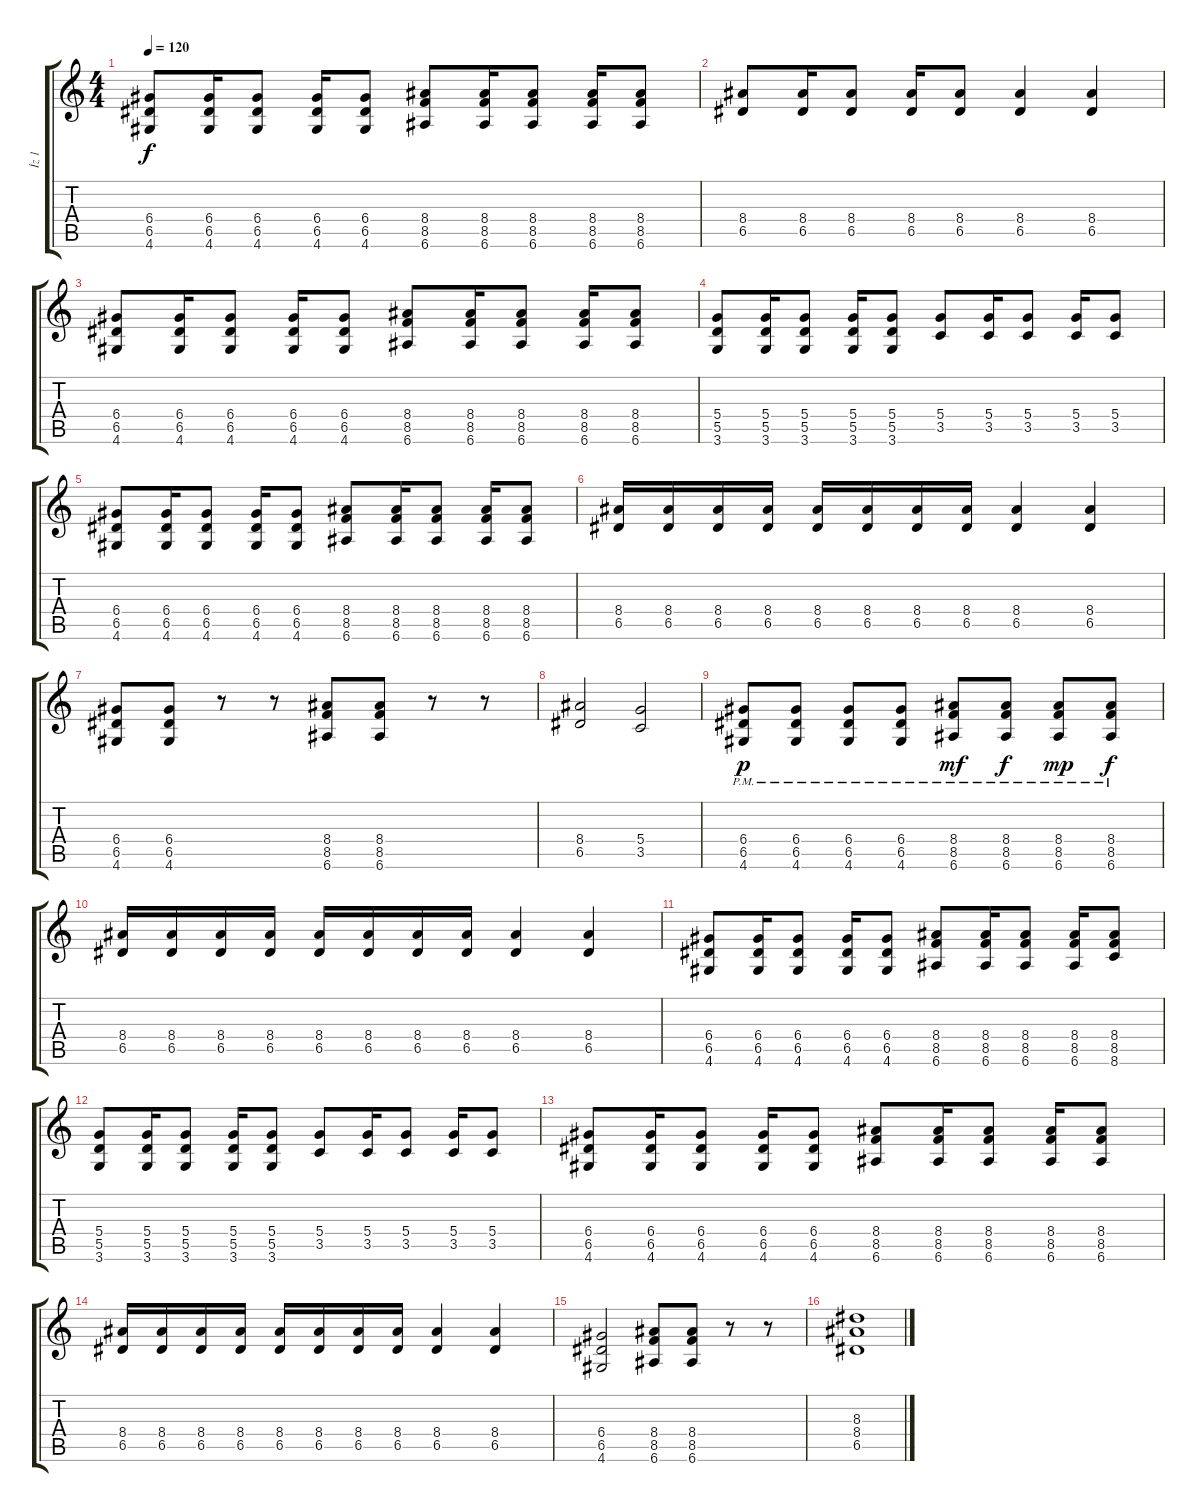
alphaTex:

\track ("İz 1" "İz 1") {instrument overdrivenguitar}
\staff {score tabs}
\tuning (E4 B3 G3 D3 A2 E2) {hide}
\ts (4 4)
\tempo 120
\clef g2
\ks c
(6.4 6.5 4.6).8{dy f} (6.4 6.5 4.6).16 (6.4 6.5 4.6).8 (6.4 6.5 4.6).16 (6.4 6.5 4.6).8 (8.4 8.5 6.6).8 (8.4 8.5 6.6).16 (8.4 8.5 6.6).8 (8.4 8.5 6.6).16 (8.4 8.5 6.6).8 |
(8.4 6.5).8 (8.4 6.5).16 (8.4 6.5).8 (8.4 6.5).16 (8.4 6.5).8 (8.4 6.5).4 (8.4 6.5).4 |
(6.4 6.5 4.6).8 (6.4 6.5 4.6).16 (6.4 6.5 4.6).8 (6.4 6.5 4.6).16 (6.4 6.5 4.6).8 (8.4 8.5 6.6).8 (8.4 8.5 6.6).16 (8.4 8.5 6.6).8 (8.4 8.5 6.6).16 (8.4 8.5 6.6).8 |
(5.4 5.5 3.6).8 (5.4 5.5 3.6).16 (5.4 5.5 3.6).8 (5.4 5.5 3.6).16 (5.4 5.5 3.6).8 (5.4 3.5).8 (5.4 3.5).16 (5.4 3.5).8 (5.4 3.5).16 (5.4 3.5).8 |
(6.4 6.5 4.6).8 (6.4 6.5 4.6).16 (6.4 6.5 4.6).8 (6.4 6.5 4.6).16 (6.4 6.5 4.6).8 (8.4 8.5 6.6).8 (8.4 8.5 6.6).16 (8.4 8.5 6.6).8 (8.4 8.5 6.6).16 (8.4 8.5 6.6).8 |
(8.4 6.5).16 (8.4 6.5).16 (8.4 6.5).16 (8.4 6.5).16 (8.4 6.5).16 (8.4 6.5).16 (8.4 6.5).16 (8.4 6.5).16 (8.4 6.5).4 (8.4 6.5).4 |
(6.4 6.5 4.6).8 (6.4 6.5 4.6).8 r.8 r.8 (8.4 8.5 6.6).8 (8.4 8.5 6.6).8 r.8 r.8 |
(8.4 6.5).2 (5.4 3.5).2 |
(6.4{pm} 6.5{pm} 4.6{pm}).8{dy p} (6.4{pm} 6.5{pm} 4.6{pm}).8 (6.4{pm} 6.5{pm} 4.6{pm}).8 (6.4{pm} 6.5{pm} 4.6{pm}).8 (8.4{pm} 8.5{pm} 6.6{pm}).8{dy mf} (8.4{pm} 8.5{pm} 6.6{pm}).8{dy f} (8.4{pm} 8.5{pm} 6.6{pm}).8{dy mp} (8.4{pm} 8.5{pm} 6.6{pm}).8{dy f} |
(8.4 6.5).16 (8.4 6.5).16 (8.4 6.5).16 (8.4 6.5).16 (8.4 6.5).16 (8.4 6.5).16 (8.4 6.5).16 (8.4 6.5).16 (8.4 6.5).4 (8.4 6.5).4 |
(6.4 6.5 4.6).8 (6.4 6.5 4.6).16 (6.4 6.5 4.6).8 (6.4 6.5 4.6).16 (6.4 6.5 4.6).8 (8.4 8.5 6.6).8 (8.4 8.5 6.6).16 (8.4 8.5 6.6).8 (8.4 8.5 6.6).16 (8.4 8.5 8.6).8 |
(5.4 5.5 3.6).8 (5.4 5.5 3.6).16 (5.4 5.5 3.6).8 (5.4 5.5 3.6).16 (5.4 5.5 3.6).8 (5.4 3.5).8 (5.4 3.5).16 (5.4 3.5).8 (5.4 3.5).16 (5.4 3.5).8 |
(6.4 6.5 4.6).8 (6.4 6.5 4.6).16 (6.4 6.5 4.6).8 (6.4 6.5 4.6).16 (6.4 6.5 4.6).8 (8.4 8.5 6.6).8 (8.4 8.5 6.6).16 (8.4 8.5 6.6).8 (8.4 8.5 6.6).16 (8.4 8.5 6.6).8 |
(8.4 6.5).16 (8.4 6.5).16 (8.4 6.5).16 (8.4 6.5).16 (8.4 6.5).16 (8.4 6.5).16 (8.4 6.5).16 (8.4 6.5).16 (8.4 6.5).4 (8.4 6.5).4 |
(6.4 6.5 4.6).2 (8.4 8.5 6.6).8 (8.4 8.5 6.6).8 r.8 r.8 |
(8.3 8.4 6.5).1
